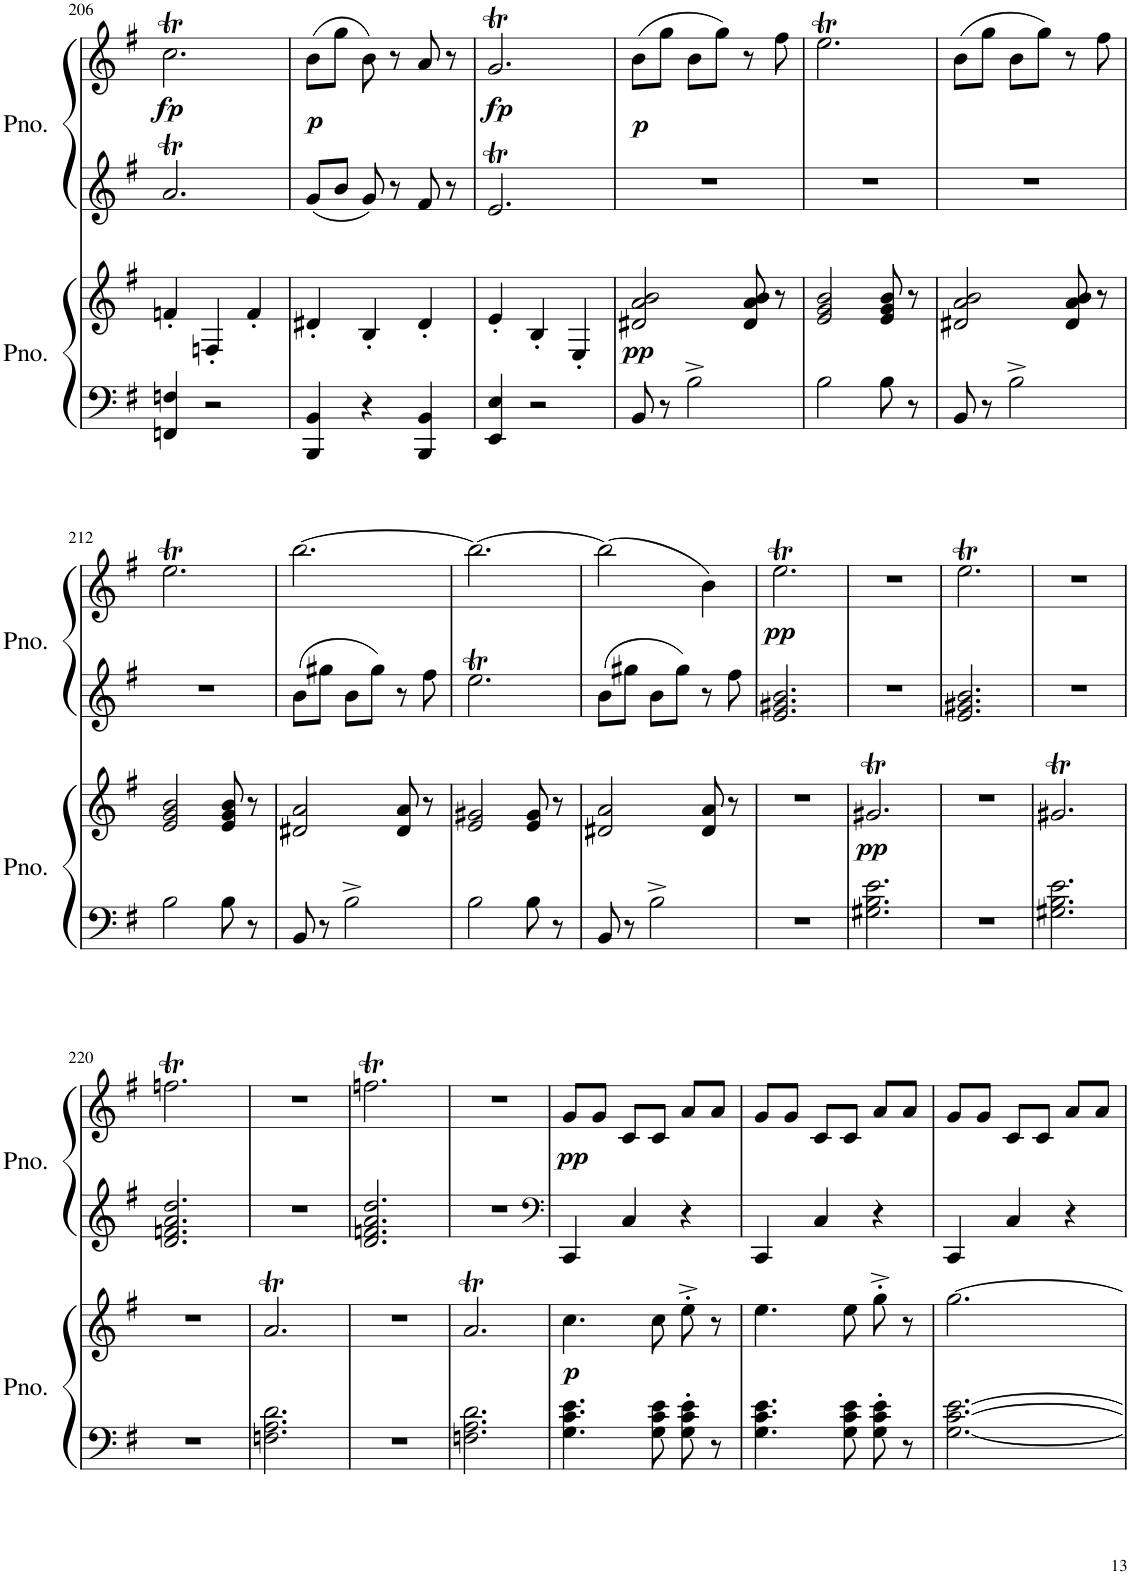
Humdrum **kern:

**kern	**kern	**dynam	**kern	**kern	**dynam
*part2	*part2	*part2	*part1	*part1	*part1
*staff4	*staff3	*staff3/4	*staff2	*staff1	*staff1/2
*I"Piano	*	*	*I"Piano	*	*
*I'Pno.	*	*	*I'Pno.	*	*
!!LO:PB:g=z
*clefF4	*clefG2	*	*clefG2	*clefG2	*
*k[f#]	*k[f#]	*	*k[f#]	*k[f#]	*
*M3/4	*M3/4	*	*M3/4	*M3/4	*
=206	=206	=206	=206	=206	=206
!	!	!	!	!	!LO:DY:b
4FFn/ 4Fn/	4fn'/	.	2.aT^/	2.ccT^\	fp
2r	4Fn'/	.	.	.	.
.	4f'/	.	.	.	.
=207	=207	=207	=207	=207	=207
!	!	!	!	!	!LO:DY:b
4BBB/ 4BB/	4d#X'/	.	8g/L	(8b\L	p
.	.	.	8b/J	8gg\J	.
4r	4B'/	.	8g/	8b\)	.
.	.	.	8r	8r	.
4BBB/ 4BB/	4d#'/	.	8f#/	8a/	.
.	.	.	8r	8r	.
=208	=208	=208	=208	=208	=208
!	!	!	!	!	!LO:DY:b
4EE/ 4E/	4e'/	.	2.eT^/	2.gT^/	fp
2r	4B'/	.	.	.	.
.	4E'/	.	.	.	.
=209	=209	=209	=209	=209	=209
!	!	!LO:DY:b	!	!	!LO:DY:b
8BB/	2d#X/ 2a/ 2b/	pp	2.r	(8b\L	p
8r	.	.	.	8gg\J	.
2B^\	.	.	.	8b\L	.
.	.	.	.	8gg\J)	.
.	8d#/ 8a/ 8b/	.	.	8r	.
.	8r	.	.	8ff#\	.
=210	=210	=210	=210	=210	=210
2B\	2e/ 2g/ 2b/	.	2.r	2.eeT\	.
8B\	8e/ 8g/ 8b/	.	.	.	.
8r	8r	.	.	.	.
=211	=211	=211	=211	=211	=211
8BB/	2d#X/ 2a/ 2b/	.	2.r	(8b\L	.
8r	.	.	.	8gg\J	.
2B^\	.	.	.	8b\L	.
.	.	.	.	8gg\J)	.
.	8d#/ 8a/ 8b/	.	.	8r	.
.	8r	.	.	8ff#\	.
!!LO:LB:g=z
=212	=212	=212	=212	=212	=212
2B\	2e/ 2g/ 2b/	.	2.r	2.eeT\	.
8B\	8e/ 8g/ 8b/	.	.	.	.
8r	8r	.	.	.	.
=213	=213	=213	=213	=213	=213
8BB/	2d#X/ 2a/	.	8b\L	[2.bb^\	.
8r	.	.	8gg#X\J	.	.
2B^\	.	.	8b\L	.	.
.	.	.	8gg#\J	.	.
.	8d#/ 8a/	.	8r	.	.
.	8r	.	8ff#\	.	.
=214	=214	=214	=214	=214	=214
2B\	2e/ 2g#X/	.	2.eeT\	2.bb\_	.
8B\	8e/ 8g#/	.	.	.	.
8r	8r	.	.	.	.
=215	=215	=215	=215	=215	=215
8BB/	2d#X/ 2a/	.	8b\L	(2bb\]	.
8r	.	.	8gg#X\J	.	.
2B^\	.	.	8b\L	.	.
.	.	.	8gg#\J	.	.
.	8d#/ 8a/	.	8r	4b\)	.
.	8r	.	8ff#\	.	.
=216	=216	=216	=216	=216	=216
!	!	!	!	!	!LO:DY:b
2.r	2.r	.	2.e/ 2.g#X/ 2.b/	2.eeT\	pp
=217	=217	=217	=217	=217	=217
!	!	!LO:DY:b	!	!	!
2.G#X\ 2.B\ 2.e\	2.g#Xt/	pp	2.r	2.r	.
=218	=218	=218	=218	=218	=218
2.r	2.r	.	2.e/ 2.g#X/ 2.b/	2.eeT\	.
=219	=219	=219	=219	=219	=219
2.G#X\ 2.B\ 2.e\	2.g#Xt/	.	2.r	2.r	.
!!LO:LB:g=z
=220	=220	=220	=220	=220	=220
2.r	2.r	.	2.d/ 2.fn/ 2.a/ 2.dd/	2.ffnT\	.
=221	=221	=221	=221	=221	=221
2.Fn\ 2.A\ 2.d\	2.aT/	.	2.r	2.r	.
=222	=222	=222	=222	=222	=222
2.r	2.r	.	2.d/ 2.fn/ 2.a/ 2.dd/	2.ffnT\	.
=223	=223	=223	=223	=223	=223
2.Fn\ 2.A\ 2.d\	2.aT/	.	2.r	2.r	.
=224	=224	=224	=224	=224	=224
*	*	*	*clefF4	*	*
!	!	!LO:DY:b	!	!	!LO:DY:b
4.G\ 4.c\ 4.e\	4.cc^\	p	4CC/	8g^/L	pp
.	.	.	.	8g/J	.
.	.	.	4C/	8c/L	.
8G\ 8c\ 8e\	8cc^\	.	.	8c/J	.
8G\' 8c\' 8e\'	8ee'^\	.	4r	8a/L	.
8r	8r	.	.	8a/J	.
=225	=225	=225	=225	=225	=225
4.G\ 4.c\ 4.e\	4.ee^\	.	4CC/	8g/L	.
.	.	.	.	8g/J	.
.	.	.	4C/	8c/L	.
8G\ 8c\ 8e\	8ee^\	.	.	8c/J	.
8G\' 8c\' 8e\'	8gg'^\	.	4r	8a/L	.
8r	8r	.	.	8a/J	.
=226	=226	=226	=226	=226	=226
[2.G\ [2.c\ [2.e\	[2.gg^\	.	4CC/	8g/L	.
.	.	.	.	8g/J	.
.	.	.	4C/	8c/L	.
.	.	.	.	8c/J	.
.	.	.	4r	8a/L	.
.	.	.	.	8a/J	.
=	=	=	=	=	=
*-	*-	*-	*-	*-	*-
